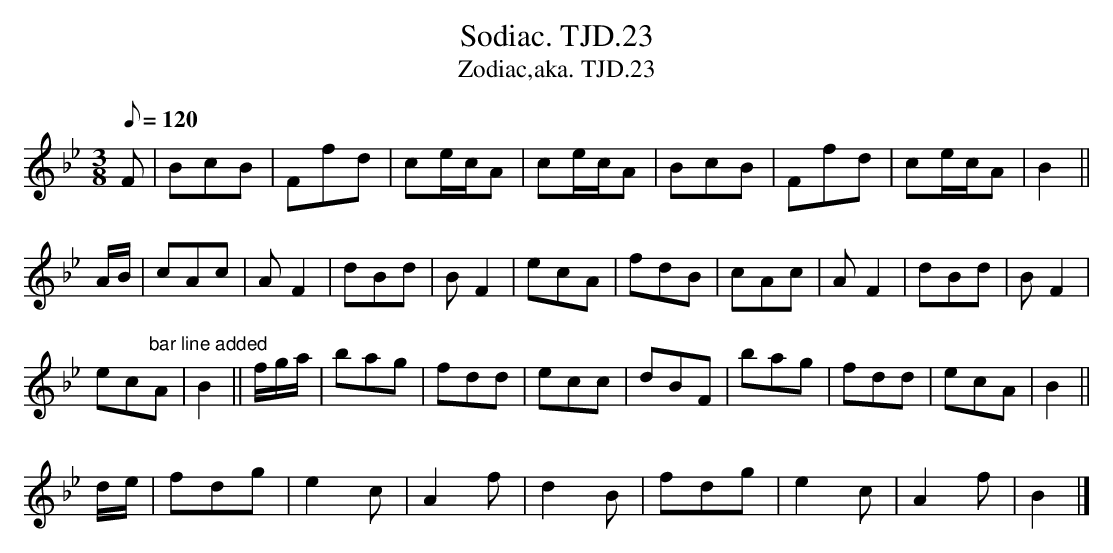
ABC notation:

X:1
T:Sodiac. TJD.23
T:Zodiac,aka. TJD.23
M:3/8
L:1/8
Q:1/8=120
K:Bb
F|BcB|Ffd|ce/c/A|ce/c/A|BcB|Ffd|ce/c/A|B2||
A/B/|cAc|AF2|dBd|BF2|ecA|fdB|cAc|AF2|dBd|BF2|
ec"^bar line added"A|B2||f/g/a/|bag|fdd|ecc|dBF|bag|fdd|ecA|B2||
d/e/|fdg|e2c|A2f|d2B|fdg|e2c|A2f|B2|]
